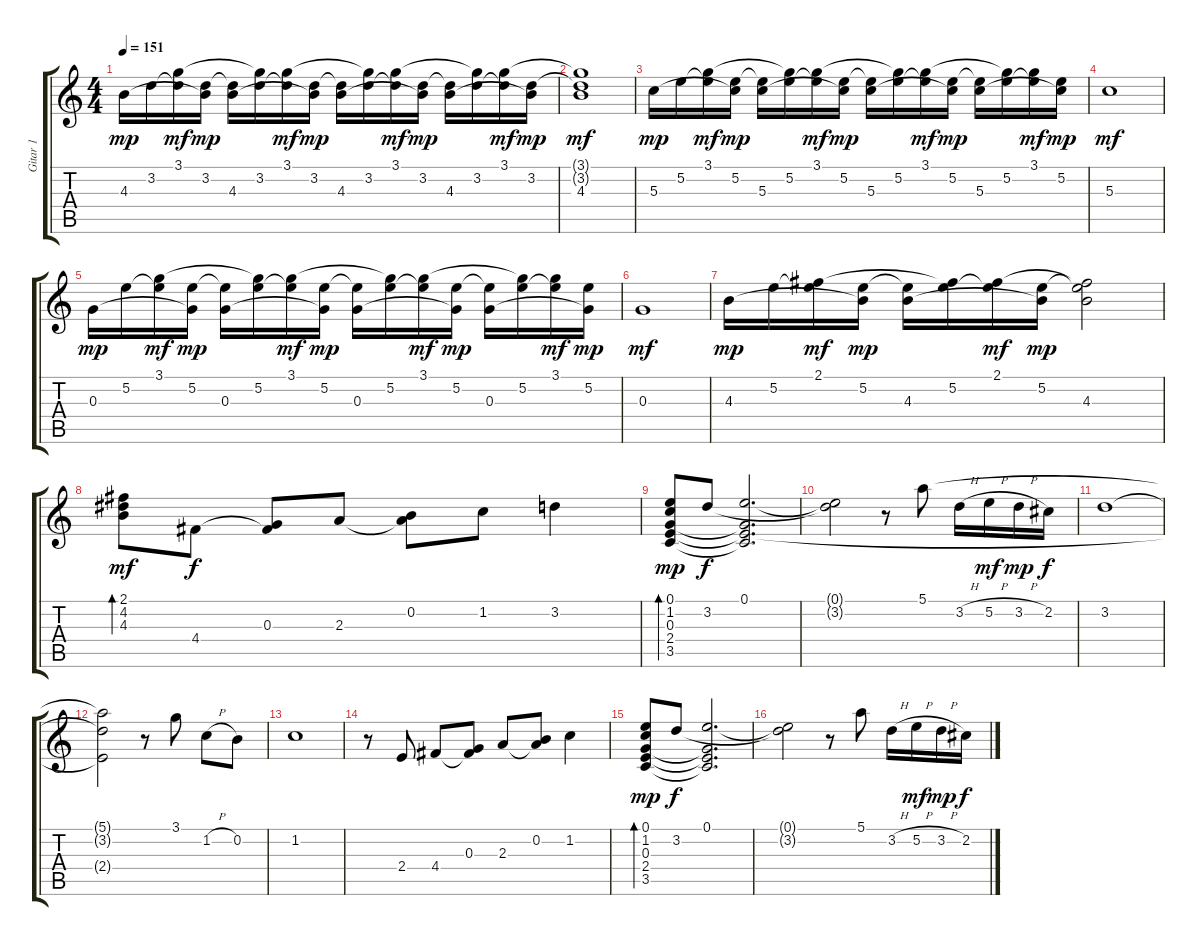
\track ("Gitar 1" "Gitar 1") {instrument acousticguitarnylon}
\staff {score tabs}
\tuning (E4 B3 G3 D3 A2 E2) {hide}
\ts (4 4)
\tempo 151
\clef g2
\ks c
4.3.16{dy mp} 3.2.16 (3.1 3.2{t}).16{dy mf} (3.2 4.3{t}).16{dy mp} (3.2{t} 4.3).16 (3.1{t} 3.2).16 (3.1 3.2{t}).16{dy mf} (3.2 4.3{t}).16{dy mp} (3.2{t} 4.3).16 (3.1{t} 3.2).16 (3.1 3.2{t}).16{dy mf} (3.2 4.3{t}).16{dy mp} (3.2{t} 4.3).16 (3.1{t} 3.2).16 (3.1 3.2{t}).16{dy mf} (3.2 4.3{t}).16{dy mp} |
(3.1{t} 3.2{t} 4.3).1{dy mf} |
5.3.16{dy mp} 5.2.16 (3.1 5.2{t}).16{dy mf} (5.2 5.3{t}).16{dy mp} (5.2{t} 5.3).16 (3.1{t} 5.2).16 (3.1 5.2{t}).16{dy mf} (5.2 5.3{t}).16{dy mp} (5.2{t} 5.3).16 (3.1{t} 5.2).16 (3.1 5.2{t}).16{dy mf} (5.2 5.3{t}).16{dy mp} (5.2{t} 5.3).16 (3.1{t} 5.2).16 (3.1 5.2{t}).16{dy mf} (5.2 5.3{t}).16{dy mp} |
5.3.1{dy mf} |
0.3.16{dy mp} 5.2.16 (3.1 5.2{t}).16{dy mf} (5.2 0.3{t}).16{dy mp} (5.2{t} 0.3).16 (3.1{t} 5.2).16 (3.1 5.2{t}).16{dy mf} (5.2 0.3{t}).16{dy mp} (5.2{t} 0.3).16 (3.1{t} 5.2).16 (3.1 5.2{t}).16{dy mf} (5.2 0.3{t}).16{dy mp} (5.2{t} 0.3).16 (3.1{t} 5.2).16 (3.1 5.2{t}).16{dy mf} (5.2 0.3{t}).16{dy mp} |
0.3.1{dy mf} |
4.3.16{dy mp} 5.2.16 (2.1 5.2{t}).16{dy mf} (5.2 4.3{t}).16{dy mp} (5.2{t} 4.3).16 (2.1{t} 5.2).16 (2.1 5.2{t}).16{dy mf} (5.2 4.3{t}).16{dy mp} (2.1{t} 5.2{t} 4.3).2 |
(2.1 4.2 4.3).8{bd 240 dy mf} 4.4.8{dy f} (0.3 4.4{t}).8 2.3.8 (0.2 2.3{t}).8 1.2.8 3.2.4 |
(0.1 1.2 0.3 2.4 3.5).8{bd 120 dy mp} 3.2.8{dy f} (0.1 0.3{t} 2.4{t} 3.5{t}).2{d} |
(0.1{t} 3.2{t}).2 r.8 5.1.8 3.2{h}.16 5.2{h}.16{dy mf} 3.2{h}.16{dy mp} 2.2.16{dy f} |
3.2.1 |
(5.1{t} 3.2{t} 2.4{t}).2 r.8 3.1.8 1.2{h}.8 0.2.8 |
1.2.1 |
r.8 2.4.8 4.4.8 (0.3 4.4{t}).8 2.3.8 (0.2 2.3{t}).8 1.2.4 |
(0.1 1.2 0.3 2.4 3.5).8{bd 120 dy mp} 3.2.8{dy f} (0.1 0.3{t} 2.4{t} 3.5{t}).2{d} |
(0.1{t} 3.2{t}).2 r.8 5.1.8 3.2{h}.16 5.2{h}.16{dy mf} 3.2{h}.16{dy mp} 2.2.16{dy f}
